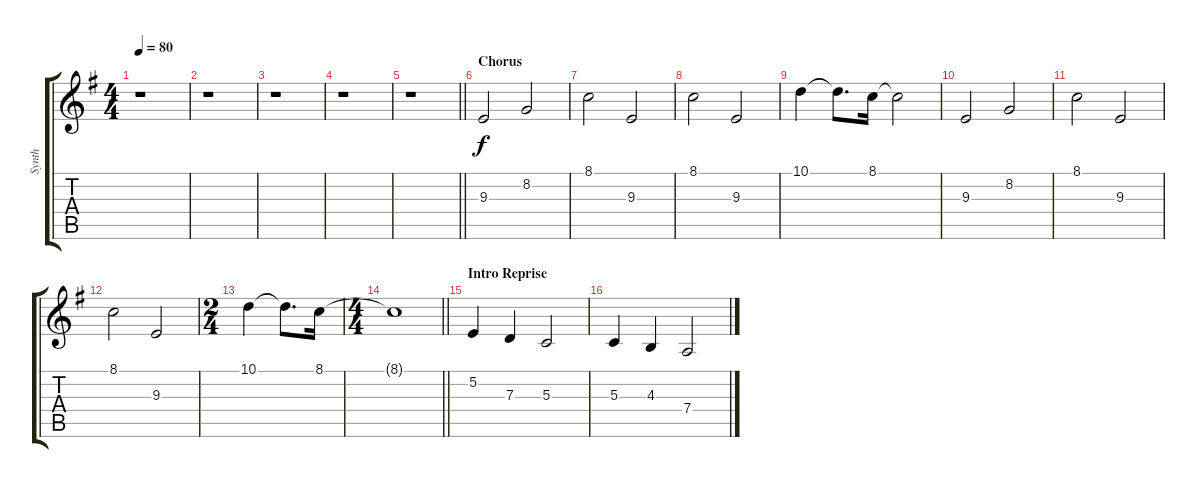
\track ("Synth" "Synth") {instrument stringensemble1}
\staff {score tabs}
\tuning (E4 B3 G3 D3 A2 E2) {hide}
\ts (4 4)
\tempo 80
\clef g2
\ks g
r.1{dy f} |
r.1 |
r.1 |
r.1 |
\barLineRight lightlight
r.1 |
\section ("" "Chorus")
9.3.2 8.2.2 |
8.1.2 9.3.2 |
8.1.2 9.3.2 |
10.1.4 10.1{t}.8{d} 8.1.16 8.1{t}.2 |
9.3.2 8.2.2 |
8.1.2 9.3.2 |
8.1.2 9.3.2 |
\ts (2 4)
10.1.4 10.1{t}.8{d} 8.1.16 |
\ts (4 4)
\barLineRight lightlight
8.1{t}.1 |
\section ("" "Intro Reprise")
5.2.4 7.3.4 5.3.2 |
5.3.4 4.3.4 7.4.2
